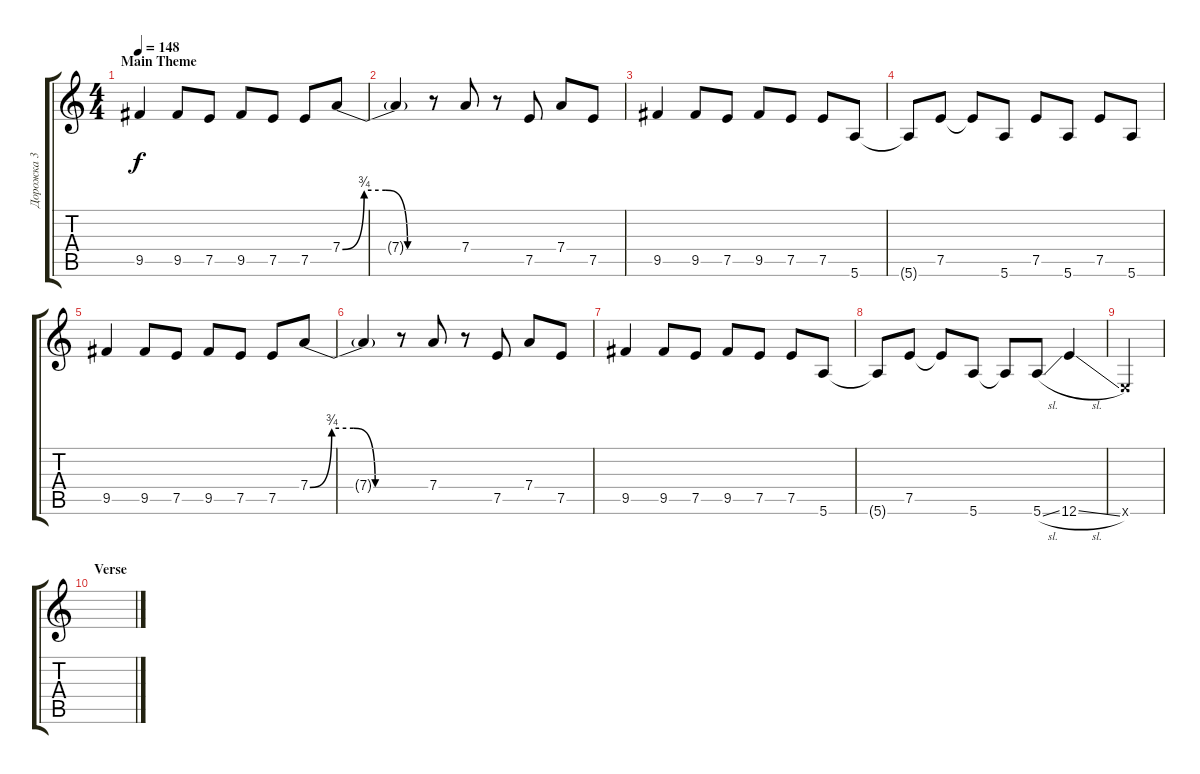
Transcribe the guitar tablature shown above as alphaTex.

\track ("Дорожка 3" "Дорожка 3") {instrument overdrivenguitar}
\staff {score tabs}
\tuning (E4 B3 G3 D3 A2 E2) {hide}
\ts (4 4)
\section ("" "Main Theme")
\tempo 148
\clef g2
\ks c
9.5.4{dy f} 9.5.8 7.5.8 9.5.8 7.5.8 7.5.8 7.4{be (custom 0 0 15 3 30 3 45 0 60 0)}.8 |
7.4{t}.4 r.8 7.4.8 r.8 7.5.8 7.4.8 7.5.8 |
9.5.4 9.5.8 7.5.8 9.5.8 7.5.8 7.5.8 5.6.8 |
5.6{t}.8 7.5.8 7.5{t}.8 5.6.8 7.5.8 5.6.8 7.5.8 5.6.8 |
9.5.4 9.5.8 7.5.8 9.5.8 7.5.8 7.5.8 7.4{be (custom 0 0 15 3 30 3 45 0 60 0)}.8 |
7.4{t}.4 r.8 7.4.8 r.8 7.5.8 7.4.8 7.5.8 |
9.5.4 9.5.8 7.5.8 9.5.8 7.5.8 7.5.8 5.6.8 |
5.6{t}.8 7.5.8 7.5{t}.8 5.6.8 5.6{t}.8 5.6{sl}.8 12.6{sl}.4 |
0.6{x}.4 |
\section ("" "Verse")
